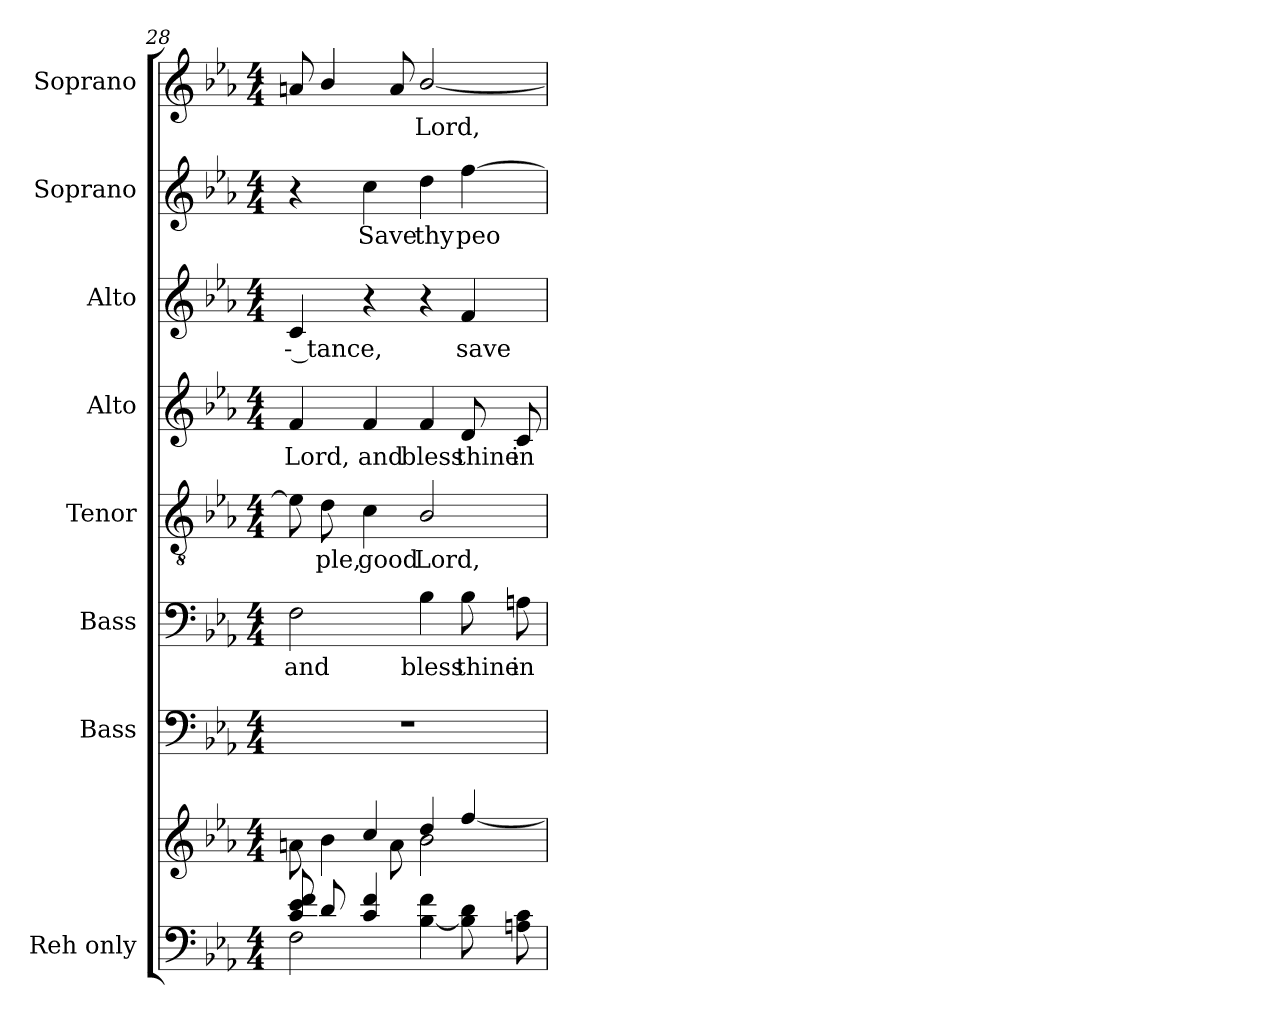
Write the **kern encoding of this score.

**kern	**kern	**kern	**kern	**text	**kern	**text	**kern	**text	**kern	**text	**kern	**text	**kern	**text
*part8	*part8	*part7	*part6	*part6	*part5	*part5	*part4	*part4	*part3	*part3	*part2	*part2	*part1	*part1
*staff9	*staff8	*staff7	*staff6	*staff6	*staff5	*staff5	*staff4	*staff4	*staff3	*staff3	*staff2	*staff2	*staff1	*staff1
*I"Reh only	*	*I"Bass	*I"Bass	*	*I"Tenor	*	*I"Alto	*	*I"Alto	*	*I"Soprano	*	*I"Soprano	*
*I'Reh only	*	*I'B.	*I'B.	*	*I'T.	*	*I'A.	*	*I'A.	*	*I'S.	*	*I'S.	*
!!LO:PB:g=z
*clefF4	*clefG2	*clefF4	*clefF4	*	*clefGv2	*	*clefG2	*	*clefG2	*	*clefG2	*	*clefG2	*
*	*	*	*	*	*ITrd7c12	*	*	*	*	*	*	*	*	*
*k[b-e-a-]	*k[b-e-a-]	*k[b-e-a-]	*k[b-e-a-]	*	*k[b-e-a-]	*	*k[b-e-a-]	*	*k[b-e-a-]	*	*k[b-e-a-]	*	*k[b-e-a-]	*
*E-:	*E-:	*E-:	*E-:	*	*E-:	*	*E-:	*	*E-:	*	*E-:	*	*E-:	*
*M4/4	*M4/4	*M4/4	*M4/4	*	*M4/4	*	*M4/4	*	*M4/4	*	*M4/4	*	*M4/4	*
=28	=28	=28	=28	=28	=28	=28	=28	=28	=28	=28	=28	=28	=28	=28
*^	*^	*	*	*	*	*	*	*	*	*	*	*	*	*
!	!	!	!	!	!	!LO:LY:b:color=#000000	!	!	!	!	!	!	!	!	!	!
!	!	!	!	!	!	!	!	!	!	!LO:LY:b:color=#000000	!	!	!	!	!	!
!	!	!	!	!	!	!	!	!	!	!	!	!LO:LY:b:color=#000000	!	!	!	!
8ci/ 8e-i 8fi	2Fi\	8ani\	4ryy	1r	2Fi\	and	8E-i\]	.	4fi/	Lord,	4ci/	-- tance,	4r	.	8ani/	.
!	!	!	!	!	!	!	!	!LO:LY:b:color=#000000	!	!	!	!	!	!	!	!
8di/	.	4b-i\	.	.	.	.	8Di\	-ple,	.	.	.	.	.	.	4b-i/	.
!	!	!	!	!	!	!	!	!LO:LY:b:color=#000000	!	!	!	!	!	!	!	!
!	!	!	!	!	!	!	!	!	!	!LO:LY:b:color=#000000	!	!	!	!	!	!
!	!	!	!	!	!	!	!	!	!	!	!	!	!	!LO:LY:b:color=#000000	!	!
4ci/ 4fi	.	.	4cci/	.	.	.	4Ci\	good	4fi/	and	4r	.	4cci\	Save	.	.
.	.	8ai\	.	.	.	.	.	.	.	.	.	.	.	.	8ai/	.
!	!	!	!	!	!	!LO:LY:b:color=#000000	!	!	!	!	!	!	!	!	!	!
!	!	!	!	!	!	!	!	!LO:LY:b:color=#000000	!	!	!	!	!	!	!	!
!	!	!	!	!	!	!	!	!	!	!LO:LY:b:color=#000000	!	!	!	!	!	!
!	!	!	!	!	!	!	!	!	!	!	!	!	!	!LO:LY:b:color=#000000	!	!
!	!	!	!	!	!	!	!	!	!	!	!	!	!	!	!	!LO:LY:b:color=#000000
2ryy	[4B-i\ 4fi	2b-i\	4ddi/	.	4B-i\	bless	2BB-i/	Lord,	4fi/	bless	4r	.	4ddi\	thy	[2b-i/	Lord,
!	!	!	!	!	!	!LO:LY:b:color=#000000	!	!	!	!	!	!	!	!	!	!
!	!	!	!	!	!	!	!	!	!	!LO:LY:b:color=#000000	!	!	!	!	!	!
!	!	!	!	!	!	!	!	!	!	!	!	!LO:LY:b:color=#000000	!	!	!	!
!	!	!	!	!	!	!	!	!	!	!	!	!	!	!LO:LY:b:color=#000000	!	!
.	8B-i\] 8di	.	[4ffi/	.	8B-i\	thine	.	.	8di/	thine	4fi/	save	[4ffi\	peo-	.	.
!	!	!	!	!	!	!LO:LY:b:color=#000000	!	!	!	!	!	!	!	!	!	!
!	!	!	!	!	!	!	!	!	!	!LO:LY:b:color=#000000	!	!	!	!	!	!
.	8Ani\ 8ci	.	.	.	8Ani\	in-	.	.	8ci/	in-	.	.	.	.	.	.
*v	*v	*	*	*	*	*	*	*	*	*	*	*	*	*	*	*
*	*v	*v	*	*	*	*	*	*	*	*	*	*	*	*	*
=	=	=	=	=	=	=	=	=	=	=	=	=	=	=
*-	*-	*-	*-	*-	*-	*-	*-	*-	*-	*-	*-	*-	*-	*-
